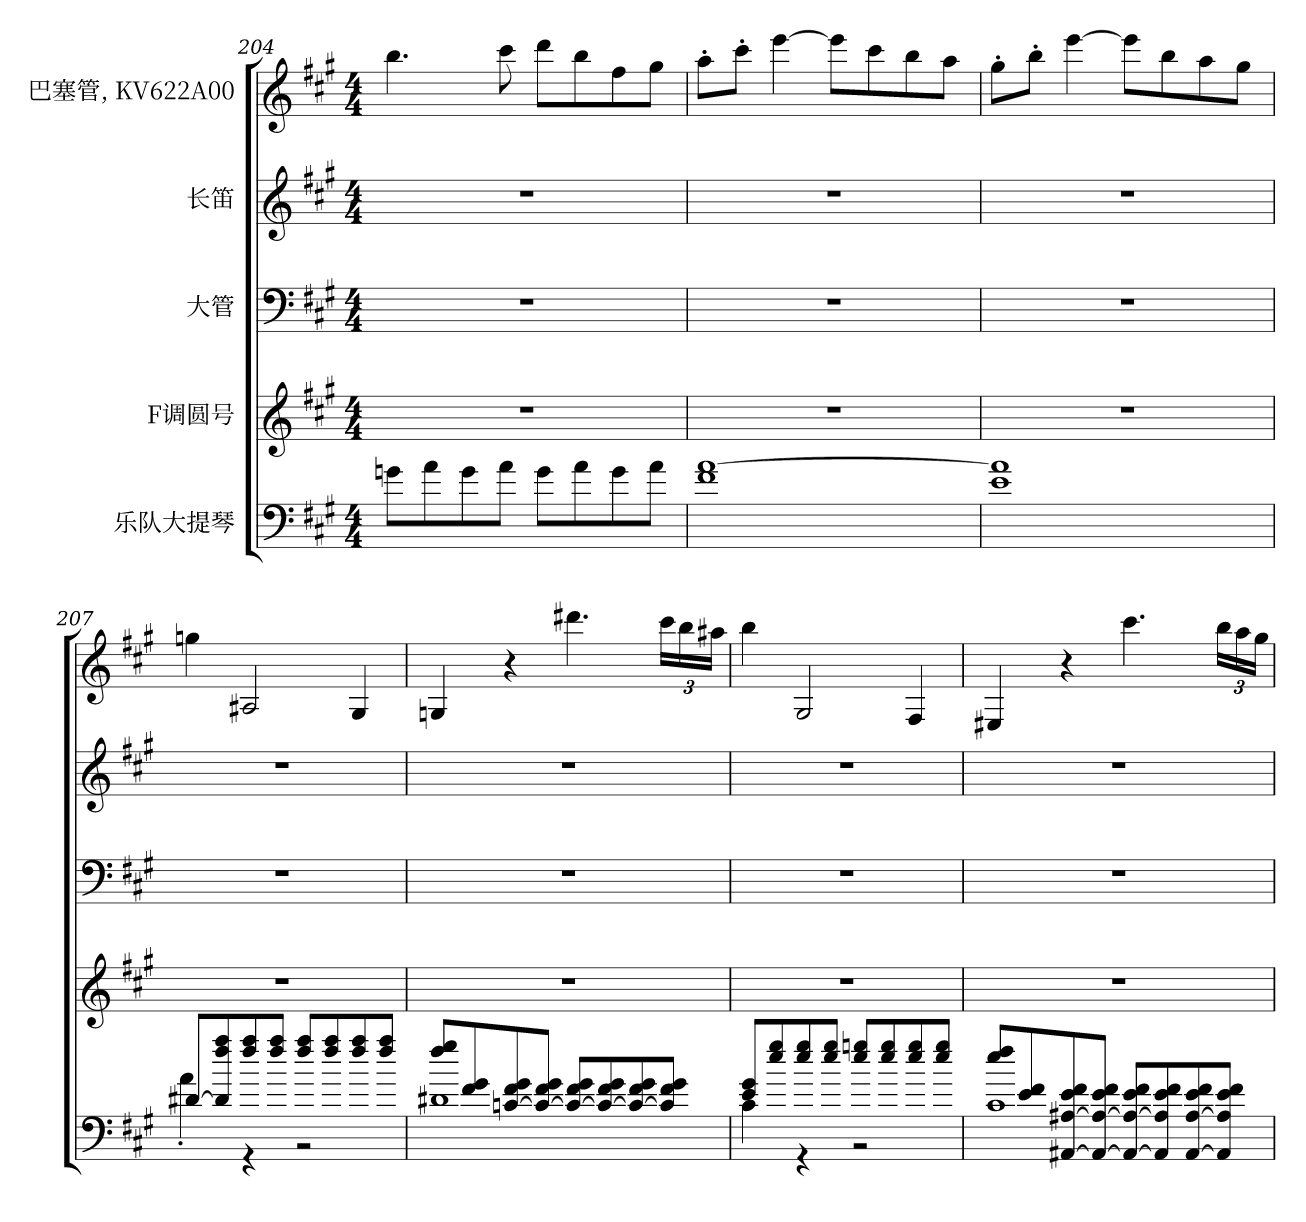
**kern	**kern	**kern	**kern	**kern
*part5	*part4	*part3	*part2	*part1
*staff5	*staff4	*staff3	*staff2	*staff1
*I"乐队大提琴	*I"F调圆号	*I"大管	*I"长笛	*I"巴塞管, KV622A00
!!LO:LB:g=z
*clefF4	*clefG2	*clefF4	*clefG2	*clefG2
*	*ITrd4c7	*	*	*ITrd4c7
*k[f#c#g#]	*k[f#c#]	*k[f#c#g#]	*k[f#c#g#]	*k[f#c#]
*M4/4	*M4/4	*M4/4	*M4/4	*M4/4
=204	=204	=204	=204	=204
8gn\L	1r	1r	1r	4.ee\
8a\	.	.	.	.
8g\	.	.	.	.
8a\J	.	.	.	8ff#\
8g\L	.	.	.	8gg\L
8a\	.	.	.	8ee\
8g\	.	.	.	8b\
8a\J	.	.	.	8cc#\J
=205	=205	=205	=205	=205
*^	*	*	*	*
[1a	1f#	1r	1r	1r	8dd'\L
.	.	.	.	.	8ff#'\J
.	.	.	.	.	[4aa\
.	.	.	.	.	8aa\L]
.	.	.	.	.	8ff#\
.	.	.	.	.	8ee\
.	.	.	.	.	8dd\J
*v	*v	*	*	*	*
=206	=206	=206	=206	=206
1e 1a]	1r	1r	1r	8cc#'\L
.	.	.	.	8ee'\J
.	.	.	.	[4aa\
.	.	.	.	8aa\L]
.	.	.	.	8ee\
.	.	.	.	8dd\
.	.	.	.	8cc#\J
!!LO:PB:g=z
=207	=207	=207	=207	=207
*^	*	*	*	*
[8d#X/L	4a'\	1r	1r	1r	4ccn\
8d#/] 8ff#/ 8aa/	.	.	.	.	.
8ff#/ 8aa/	4r	.	.	.	2D#X/
8ff#/ 8aa/J	.	.	.	.	.
8ff#/ 8aa/L	2r	.	.	.	.
8ff#/ 8aa/	.	.	.	.	.
8ff#/ 8aa/	.	.	.	.	4C#/
8ff#/ 8aa/J	.	.	.	.	.
=208	=208	=208	=208	=208	=208
8ff#/ 8gg#/L	1d#X	1r	1r	1r	4Cn/
8f#/ 8g#/	.	.	.	.	.
[8cn/ 8f#/ 8g#/	.	.	.	.	4r
8c/_ 8f#/ 8g#/J	.	.	.	.	.
8c/_ 8f#/ 8g#/L	.	.	.	.	4.gg#X\
8c/_ 8f#/ 8g#/	.	.	.	.	.
8c/_ 8f#/ 8g#/	.	.	.	.	.
*	*	*	*	*	*Xbrackettup
8c/] 8f#/ 8g#/J	.	.	.	.	24ff#\LL
.	.	.	.	.	24ee\
.	.	.	.	.	24dd#X\JJ
!!LO:LB:g=z
=209	=209	=209	=209	=209	=209
8e/ 8g#/L	4c#\	1r	1r	1r	4ee\
8ee/ 8gg#/	.	.	.	.	.
8ee/ 8gg#/	4r	.	.	.	2C#/
8ee/ 8gg#/J	.	.	.	.	.
8ee/ 8ggn/L	2r	.	.	.	.
8ee/ 8gg/	.	.	.	.	.
8ee/ 8gg/	.	.	.	.	4BB/
8ee/ 8gg/J	.	.	.	.	.
=210	=210	=210	=210	=210	=210
8ee/ 8ff#/L	1c#	1r	1r	1r	4AA#X/
8e/ 8f#/	.	.	.	.	.
[8AA#X/ [8A#X/ 8e/ 8f#/	.	.	.	.	4r
8AA#/_ 8A#/_ 8e/ 8f#/J	.	.	.	.	.
8AA#/_ 8A#/_ 8e/ 8f#/L	.	.	.	.	4.ff#\
8AA#/] 8A#/] 8e/ 8f#/	.	.	.	.	.
[8AA#/ [8A#/ 8e/ 8f#/	.	.	.	.	.
8AA#/] 8A#/] 8e/ 8f#/J	.	.	.	.	24ee\LL
.	.	.	.	.	24dd\
.	.	.	.	.	24cc#\JJ
*v	*v	*	*	*	*
=	=	=	=	=
*-	*-	*-	*-	*-
